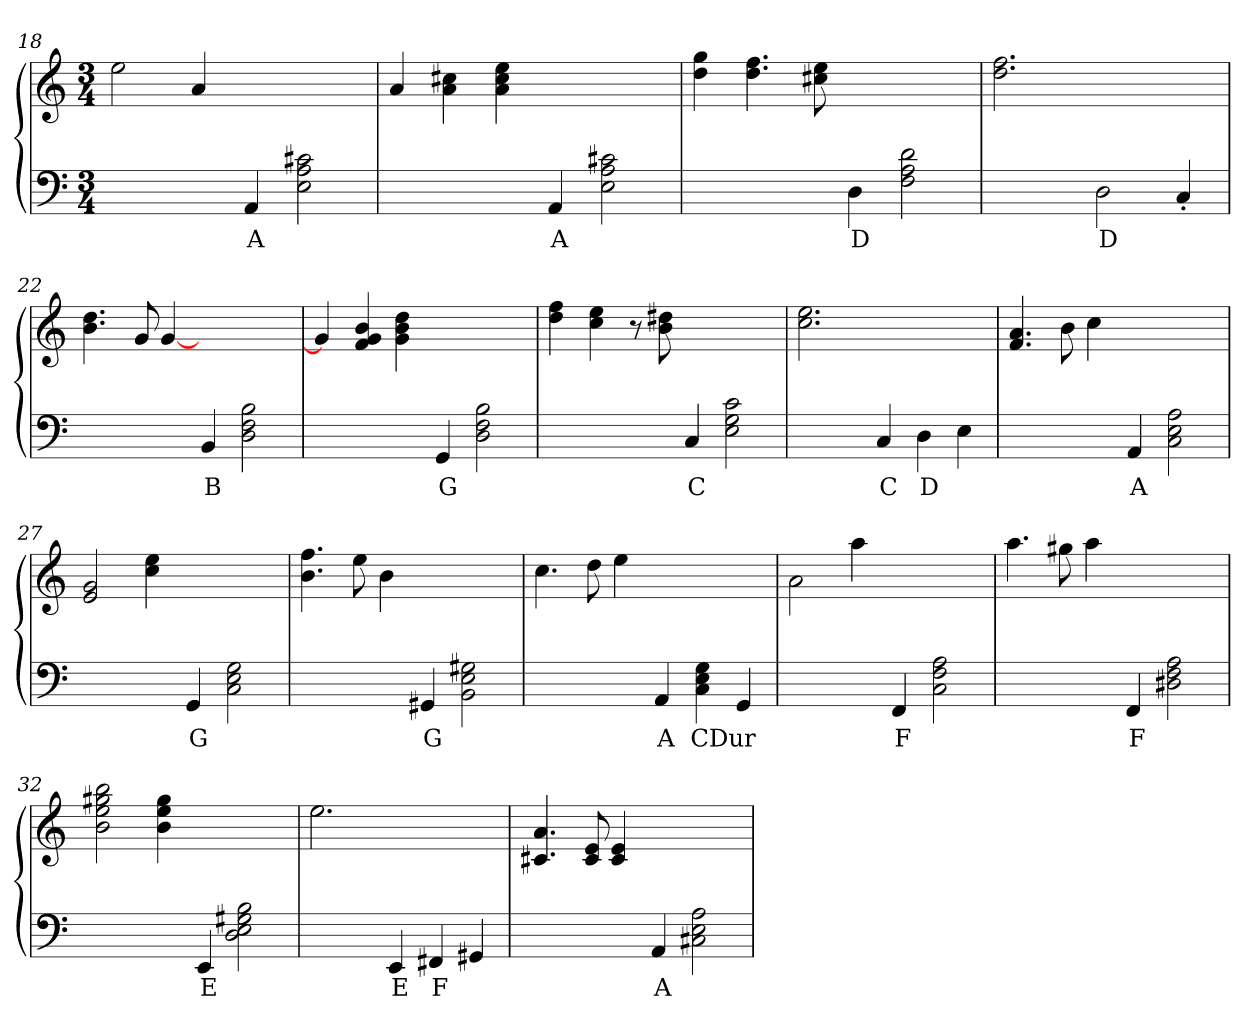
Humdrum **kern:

**kern	**text	**kern
*part1	*part1	*part1
*staff2	*staff2	*staff1
!!LO:LB:g=z
*clefF4	*	*clefG2
*k[]	*	*k[]
*M3/4	*	*M3/4
=18	=18	=18
2.ryy	.	2ee\
.	.	4a/
4AA/	A	2.ryy
2E\ 2A\ 2c#X\	.	.
!!LO:LB:g=z
=19	=19	=19
2.ryy	.	4a/
.	.	4a\ 4cc#X\
.	.	4a\ 4cc#\ 4ee\
4AA/	A	2.ryy
2E\ 2A\ 2c#X\	.	.
=20	=20	=20
2.ryy	.	4dd\ 4gg\
.	.	4.dd\ 4.ff\
.	.	8cc#X\ 8ee\
4D\	D	2.ryy
2F\ 2A\ 2d\	.	.
=21	=21	=21
2.ryy	.	2.dd\ 2.ff\
2D\	D	2.ryy
4C'/	.	.
=22	=22	=22
2.ryy	.	4.b\ 4.dd\
.	.	8g/
.	.	[4g/
4BB/	B	2.ryy
2D\ 2F\ 2B\	.	.
=23	=23	=23
2.ryy	.	4g/]
.	.	4f/ 4g/ 4b/
.	.	4g\ 4b\ 4dd\
4GG/	G	2.ryy
2D\ 2F\ 2B\	.	.
=24	=24	=24
2.ryy	.	4dd\ 4ff\
.	.	4cc\ 4ee\
.	.	8r
.	.	8b\ 8dd#X\
4C/	C	2.ryy
2E\ 2G\ 2c\	.	.
=25	=25	=25
2.ryy	.	2.cc\ 2.ee\
4C/	C	2.ryy
4D\	D	.
4E\	.	.
=26	=26	=26
2.ryy	.	4.f/ 4.a/
.	.	8b\
.	.	4cc\
4AA/	A	2.ryy
2C\ 2E\ 2A\	.	.
=27	=27	=27
2.ryy	.	2e/ 2g/
.	.	4cc\ 4ee\
4GG/	G	2.ryy
2C\ 2E\ 2G\	.	.
=28	=28	=28
2.ryy	.	4.b\ 4.ff\
.	.	8ee\
.	.	4b\
4GG#X/	G	2.ryy
2BB\ 2E\ 2G#X\	.	.
=29	=29	=29
2.ryy	.	4.cc\
.	.	8dd\
.	.	4ee\
4AA/	A	2.ryy
4C\ 4E\ 4G\	CDur	.
4GG/	.	.
!!LO:LB:g=z
=30	=30	=30
2.ryy	.	2a\
.	.	4aa\
4FF/	F	2.ryy
2C\ 2F\ 2A\	.	.
!!LO:PB:g=z
=31	=31	=31
2.ryy	.	4.aa\
.	.	8gg#X\
.	.	4aa\
4FF/	F	2.ryy
2D#X\ 2F\ 2A\	.	.
=32	=32	=32
2.ryy	.	2b\ 2ee\ 2gg#X\ 2bb\
.	.	4b\ 4ee\ 4gg#\
4EE/	E	2.ryy
2D\ 2E\ 2G#X\ 2B\	.	.
=33	=33	=33
2.ryy	.	2.ee\
4EE/	E	2.ryy
4FF#X/	F	.
4GG#X/	.	.
=34	=34	=34
2.ryy	.	4.c#X/ 4.a/
.	.	8c#/ 8e/
.	.	4c#/ 4e/
4AA/	A	2.ryy
2C#X\ 2E\ 2A\	.	.
=	=	=
*-	*-	*-
